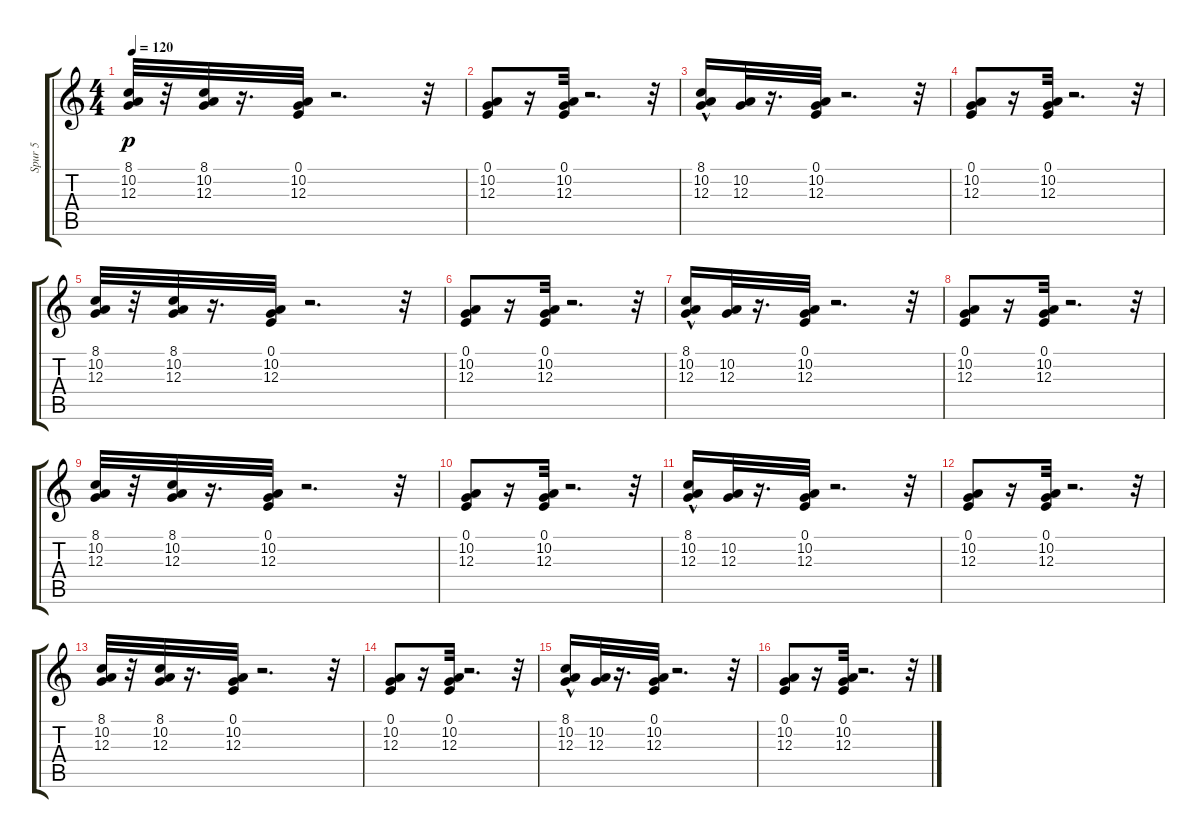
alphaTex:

\track ("Spur 5" "Spur 5") {instrument percussiveorgan}
\staff {score tabs}
\tuning (E4 B3 G3 D3 A2 E2) {hide}
\ts (4 4)
\tempo 120
\clef g2
\ks c
(8.1 10.2 12.3).32{dy p} r.32 (8.1 10.2 12.3).32 r.16{d} (0.1 10.2 12.3).32 r.2{d} r.32 |
(0.1 10.2 12.3).8 r.16 (0.1 10.2 12.3).32 r.2{d} r.32 |
(8.1{hac} 10.2 12.3).16 (10.2 12.3).32 r.16{d} (0.1 10.2 12.3).32 r.2{d} r.32 |
(0.1 10.2 12.3).8 r.16 (0.1 10.2 12.3).32 r.2{d} r.32 |
(8.1 10.2 12.3).32 r.32 (8.1 10.2 12.3).32 r.16{d} (0.1 10.2 12.3).32 r.2{d} r.32 |
(0.1 10.2 12.3).8 r.16 (0.1 10.2 12.3).32 r.2{d} r.32 |
(8.1{hac} 10.2 12.3).16 (10.2 12.3).32 r.16{d} (0.1 10.2 12.3).32 r.2{d} r.32 |
(0.1 10.2 12.3).8 r.16 (0.1 10.2 12.3).32 r.2{d} r.32 |
(8.1 10.2 12.3).32 r.32 (8.1 10.2 12.3).32 r.16{d} (0.1 10.2 12.3).32 r.2{d} r.32 |
(0.1 10.2 12.3).8 r.16 (0.1 10.2 12.3).32 r.2{d} r.32 |
(8.1{hac} 10.2 12.3).16 (10.2 12.3).32 r.16{d} (0.1 10.2 12.3).32 r.2{d} r.32 |
(0.1 10.2 12.3).8 r.16 (0.1 10.2 12.3).32 r.2{d} r.32 |
(8.1 10.2 12.3).32 r.32 (8.1 10.2 12.3).32 r.16{d} (0.1 10.2 12.3).32 r.2{d} r.32 |
(0.1 10.2 12.3).8 r.16 (0.1 10.2 12.3).32 r.2{d} r.32 |
(8.1{hac} 10.2 12.3).16 (10.2 12.3).32 r.16{d} (0.1 10.2 12.3).32 r.2{d} r.32 |
(0.1 10.2 12.3).8 r.16 (0.1 10.2 12.3).32 r.2{d} r.32
